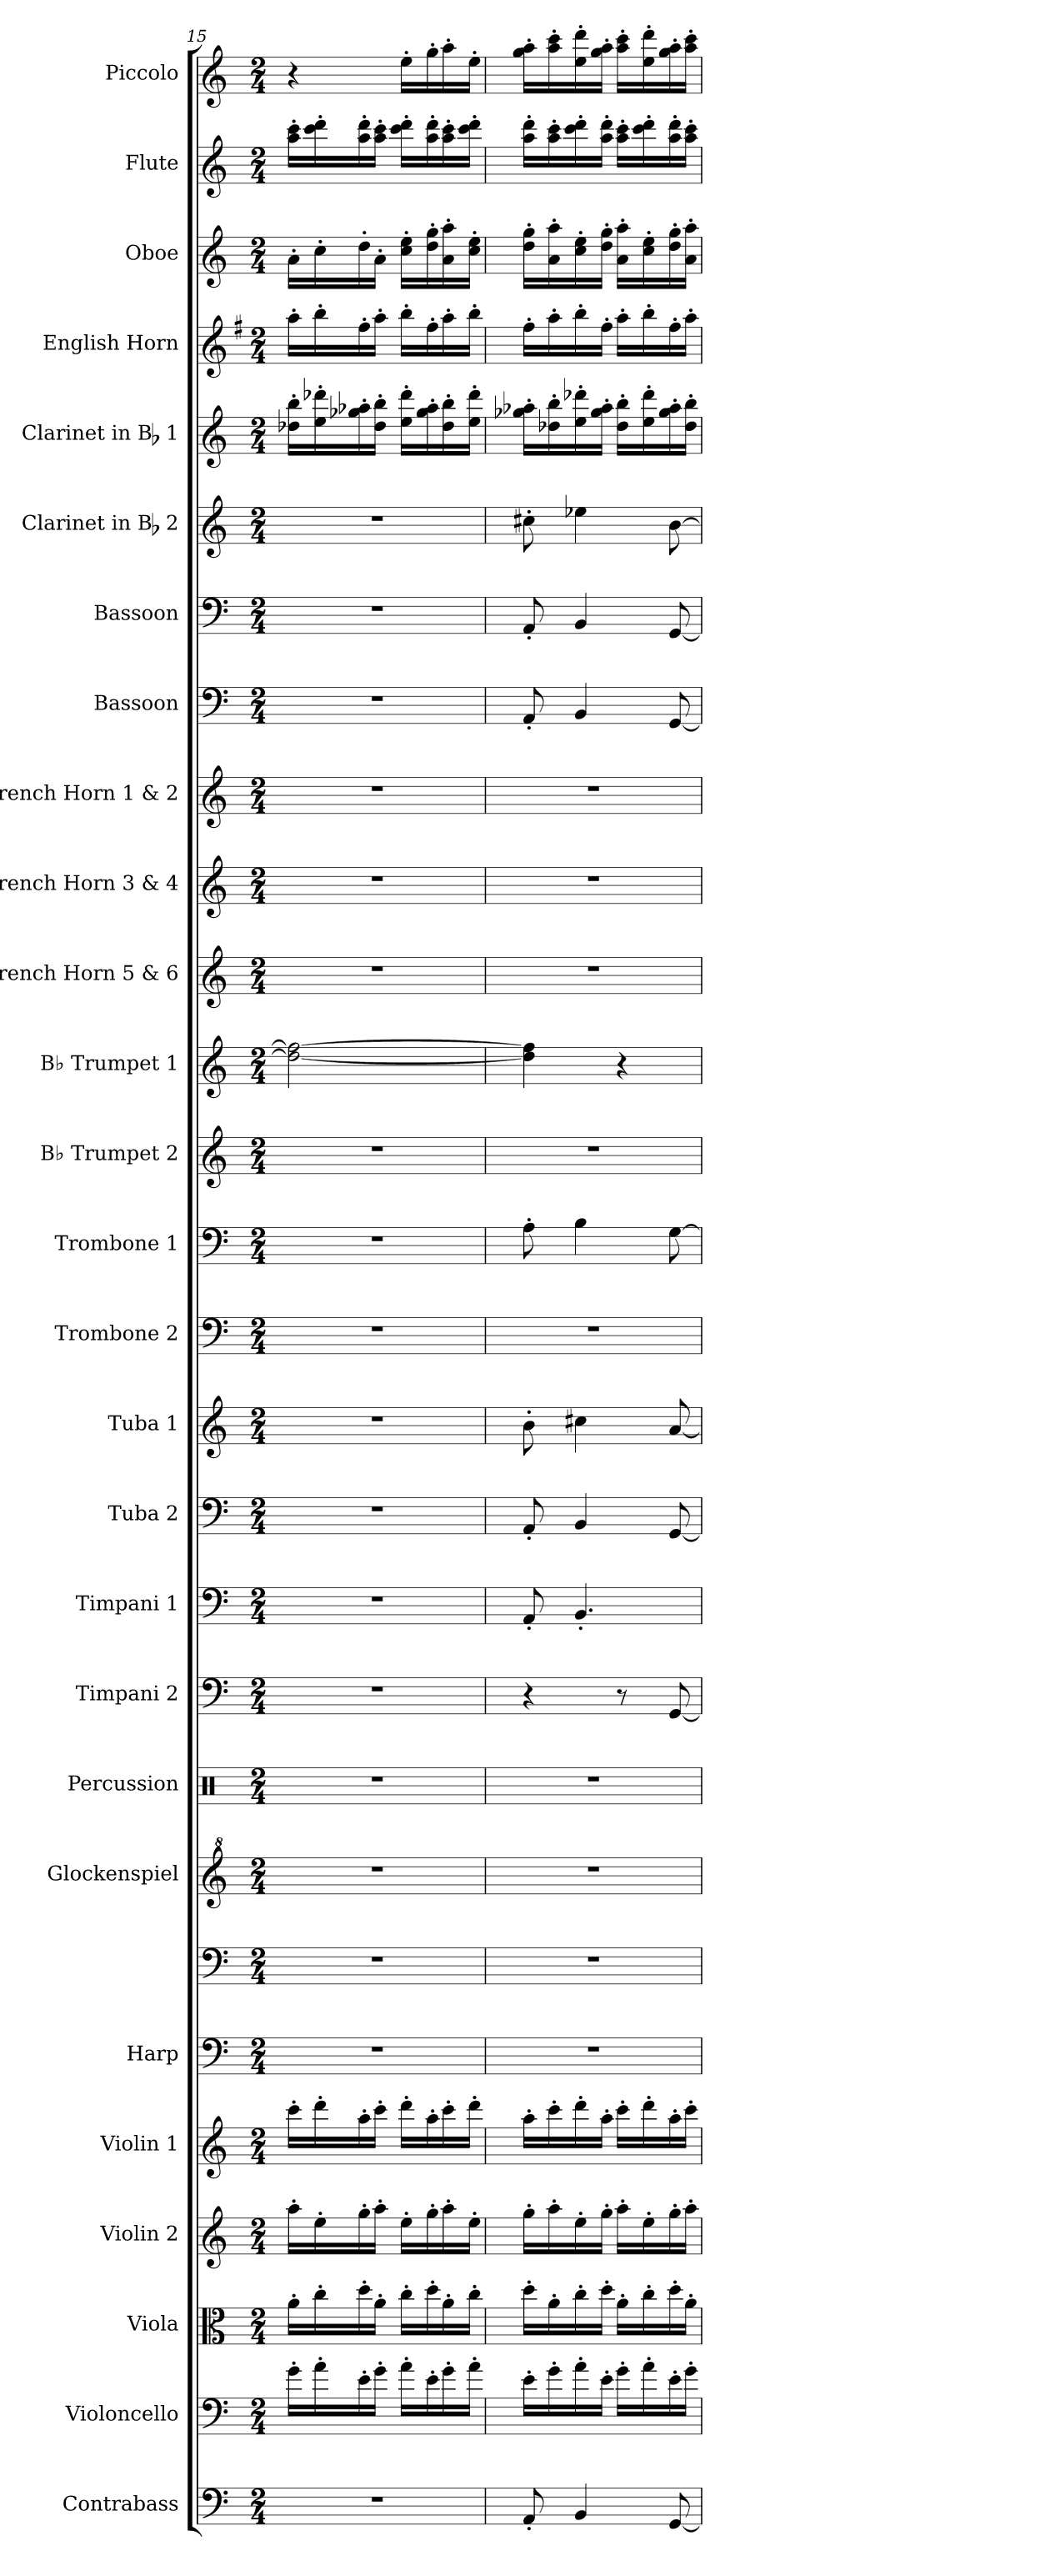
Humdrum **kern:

**kern	**kern	**kern	**kern	**kern	**kern	**kern	**kern	**kern	**kern	**kern	**kern	**kern	**kern	**kern	**kern	**kern	**kern	**kern	**kern	**kern	**kern	**kern	**kern	**kern	**kern	**kern	**kern
*part27	*part26	*part25	*part24	*part23	*part22	*part22	*part21	*part20	*part19	*part18	*part17	*part16	*part15	*part14	*part13	*part12	*part11	*part10	*part9	*part8	*part7	*part6	*part5	*part4	*part3	*part2	*part1
*staff28	*staff27	*staff26	*staff25	*staff24	*staff23	*staff22	*staff21	*staff20	*staff19	*staff18	*staff17	*staff16	*staff15	*staff14	*staff13	*staff12	*staff11	*staff10	*staff9	*staff8	*staff7	*staff6	*staff5	*staff4	*staff3	*staff2	*staff1
*I"Contrabass	*I"Violoncello	*I"Viola	*I"Violin 2	*I"Violin 1	*I"Harp	*	*I"Glockenspiel	*I"Percussion	*I"Timpani 2	*I"Timpani 1	*I"Tuba 2	*I"Tuba 1	*I"Trombone 2	*I"Trombone 1	*I"B♭ Trumpet 2	*I"B♭ Trumpet 1	*I"French Horn 5 &amp; 6	*I"French Horn 3 &amp; 4	*I"French Horn 1 &amp; 2	*I"Bassoon	*I"Bassoon	*I"Clarinet in Bb 2	*I"Clarinet in Bb 1	*I"English Horn	*I"Oboe	*I"Flute	*I"Piccolo
*I'Cbs.	*I'Vlc.	*I'Vla.	*I'Vln. 2	*I'Vln. 1	*I'Hrp.	*	*I'Glk.	*I'Perc.	*I'Timp. 2	*I'Timp. 1	*I'Tba. 2	*I'Tba. 1	*I'Tbn. 2	*I'Tbn. 1	*I'B♭ Tpt. 2	*I'B♭ Tpt. 1	*I'F Hn. 5 &amp; 6	*I'F Hn. 3 &amp; 4	*I'F Hn. 1 &amp; 2	*I'Bsn.	*I'Bsn.	*	*	*I'Eng Hn.	*I'Ob.	*I'Fl.	*I'Pic.
!!LO:PB:g=z
*clefF4	*clefF4	*clefC3	*clefG2	*clefG2	*clefF4	*clefF4	*clefG^2	*clefX	*clefF4	*clefF4	*clefF4	*clefG2	*clefF4	*clefF4	*clefG2	*clefG2	*clefG2	*clefG2	*clefG2	*clefF4	*clefF4	*clefG2	*clefG2	*clefG2	*clefG2	*clefG2	*clefG2
*	*	*	*	*	*	*	*	*	*	*	*	*	*	*	*ITrd1c2	*ITrd1c2	*ITrd4c7	*ITrd4c7	*ITrd4c7	*	*	*ITrd-5c-8	*ITrd-5c-8	*ITrd4c7	*	*	*
*k[]	*k[]	*k[]	*k[]	*k[]	*k[]	*k[]	*k[]	*k[]	*k[]	*k[]	*k[]	*k[]	*k[]	*k[]	*k[b-e-]	*k[b-e-]	*k[b-]	*k[b-]	*k[b-]	*k[]	*k[]	*k[b-e-a-d-]	*k[b-e-a-d-]	*k[]	*k[]	*k[]	*k[]
*M2/4	*M2/4	*M2/4	*M2/4	*M2/4	*M2/4	*M2/4	*M2/4	*M2/4	*M2/4	*M2/4	*M2/4	*M2/4	*M2/4	*M2/4	*M2/4	*M2/4	*M2/4	*M2/4	*M2/4	*M2/4	*M2/4	*M2/4	*M2/4	*M2/4	*M2/4	*M2/4	*M2/4
=15	=15	=15	=15	=15	=15	=15	=15	=15	=15	=15	=15	=15	=15	=15	=15	=15	=15	=15	=15	=15	=15	=15	=15	=15	=15	=15	=15
2r	16g'\LL	16a'\LL	16aa'\LL	16ccc'\LL	2r	2r	2r	2r	2r	2r	2r	2r	2r	2r	2r	2cc\_ 2ee\_	2r	2r	2r	2r	2r	2r	16bb--X\' 16ggg\'LL	16dd'\LL	16a'\LL	16aa\' 16ccc\'LL	4r
.	16a'\	16cc'\	16ee'\	16ddd'\	.	.	.	.	.	.	.	.	.	.	.	.	.	.	.	.	.	.	16ccc\' 16bbb--X\'	16ee'\	16cc'\	16ccc\' 16ddd\'	.
.	16e'\	16dd'\	16gg'\	16aa'\	.	.	.	.	.	.	.	.	.	.	.	.	.	.	.	.	.	.	16eee--X\' 16fff-X\'	16b'\	16dd'\	16aa\' 16ddd\'	.
.	16g'\JJ	16a'\JJ	16aa'\JJ	16ccc'\JJ	.	.	.	.	.	.	.	.	.	.	.	.	.	.	.	.	.	.	16bb--\' 16ggg\'JJ	16dd'\JJ	16a'\JJ	16aa\' 16ccc\'JJ	.
.	16a'\LL	16cc'\LL	16ee'\LL	16ddd'\LL	.	.	.	.	.	.	.	.	.	.	.	.	.	.	.	.	.	.	16ccc\' 16bbb--\'LL	16ee'\LL	16cc\' 16ee\'LL	16ccc\' 16ddd\'LL	16ee'\LL
.	16e'\	16dd'\	16gg'\	16aa'\	.	.	.	.	.	.	.	.	.	.	.	.	.	.	.	.	.	.	16eee--\' 16fff-\'	16b'\	16dd\' 16gg\'	16aa\' 16ddd\'	16gg'\
.	16g'\	16a'\	16aa'\	16ccc'\	.	.	.	.	.	.	.	.	.	.	.	.	.	.	.	.	.	.	16bb--\' 16ggg\'	16dd'\	16a\' 16aa\'	16aa\' 16ccc\'	16aa'\
.	16a'\JJ	16cc'\JJ	16ee'\JJ	16ddd'\JJ	.	.	.	.	.	.	.	.	.	.	.	.	.	.	.	.	.	.	16ccc\' 16bbb--\'JJ	16ee'\JJ	16cc\' 16ee\'JJ	16ccc\' 16ddd\'JJ	16ee'\JJ
=16	=16	=16	=16	=16	=16	=16	=16	=16	=16	=16	=16	=16	=16	=16	=16	=16	=16	=16	=16	=16	=16	=16	=16	=16	=16	=16	=16
8AA'/	16e'\LL	16dd'\LL	16gg'\LL	16aa'\LL	2r	2r	2r	2r	4r	8AA'/	8AA'/	8b'\	2r	8A'\	2r	4cc\] 4ee\]	2r	2r	2r	8AA'/	8AA'/	8aan'\	16eee--X\' 16fff-X\'LL	16b'\LL	16dd\' 16gg\'LL	16aa\' 16ddd\'LL	16gg\' 16aa\'LL
.	16g'\	16a'\	16aa'\	16ccc'\	.	.	.	.	.	.	.	.	.	.	.	.	.	.	.	.	.	.	16bb--X\' 16ggg\'	16dd'\	16a\' 16aa\'	16aa\' 16ccc\'	16aa\' 16ccc\'
4BB/	16a'\	16cc'\	16ee'\	16ddd'\	.	.	.	.	.	4.BB'/	4BB/	4cc#X\	.	4B\	.	.	.	.	.	4BB/	4BB/	4ccc-X\	16ccc\' 16bbb--X\'	16ee'\	16cc\' 16ee\'	16ccc\' 16ddd\'	16ee\' 16ddd\'
.	16e'\JJ	16dd'\JJ	16gg'\JJ	16aa'\JJ	.	.	.	.	.	.	.	.	.	.	.	.	.	.	.	.	.	.	16eee--\' 16fff-\'JJ	16b'\JJ	16dd\' 16gg\'JJ	16aa\' 16ddd\'JJ	16gg\' 16aa\'JJ
.	16g'\LL	16a'\LL	16aa'\LL	16ccc'\LL	.	.	.	.	8r	.	.	.	.	.	.	4r	.	.	.	.	.	.	16bb--\' 16ggg\'LL	16dd'\LL	16a\' 16aa\'LL	16aa\' 16ccc\'LL	16aa\' 16ccc\'LL
.	16a'\	16cc'\	16ee'\	16ddd'\	.	.	.	.	.	.	.	.	.	.	.	.	.	.	.	.	.	.	16ccc\' 16bbb--\'	16ee'\	16cc\' 16ee\'	16ccc\' 16ddd\'	16ee\' 16ddd\'
[8GG/	16e'\	16dd'\	16gg'\	16aa'\	.	.	.	.	[8GG/	.	[8GG/	[8a/	.	[8G\	.	.	.	.	.	[8GG/	[8GG/	[8gg\	16eee--\' 16fff-\'	16b'\	16dd\' 16gg\'	16aa\' 16ddd\'	16gg\' 16aa\'
.	16g'\JJ	16a'\JJ	16aa'\JJ	16ccc'\JJ	.	.	.	.	.	.	.	.	.	.	.	.	.	.	.	.	.	.	16bb--\' 16ggg\'JJ	16dd'\JJ	16a\' 16aa\'JJ	16aa\' 16ccc\'JJ	16aa\' 16ccc\'JJ
=	=	=	=	=	=	=	=	=	=	=	=	=	=	=	=	=	=	=	=	=	=	=	=	=	=	=	=
*-	*-	*-	*-	*-	*-	*-	*-	*-	*-	*-	*-	*-	*-	*-	*-	*-	*-	*-	*-	*-	*-	*-	*-	*-	*-	*-	*-
